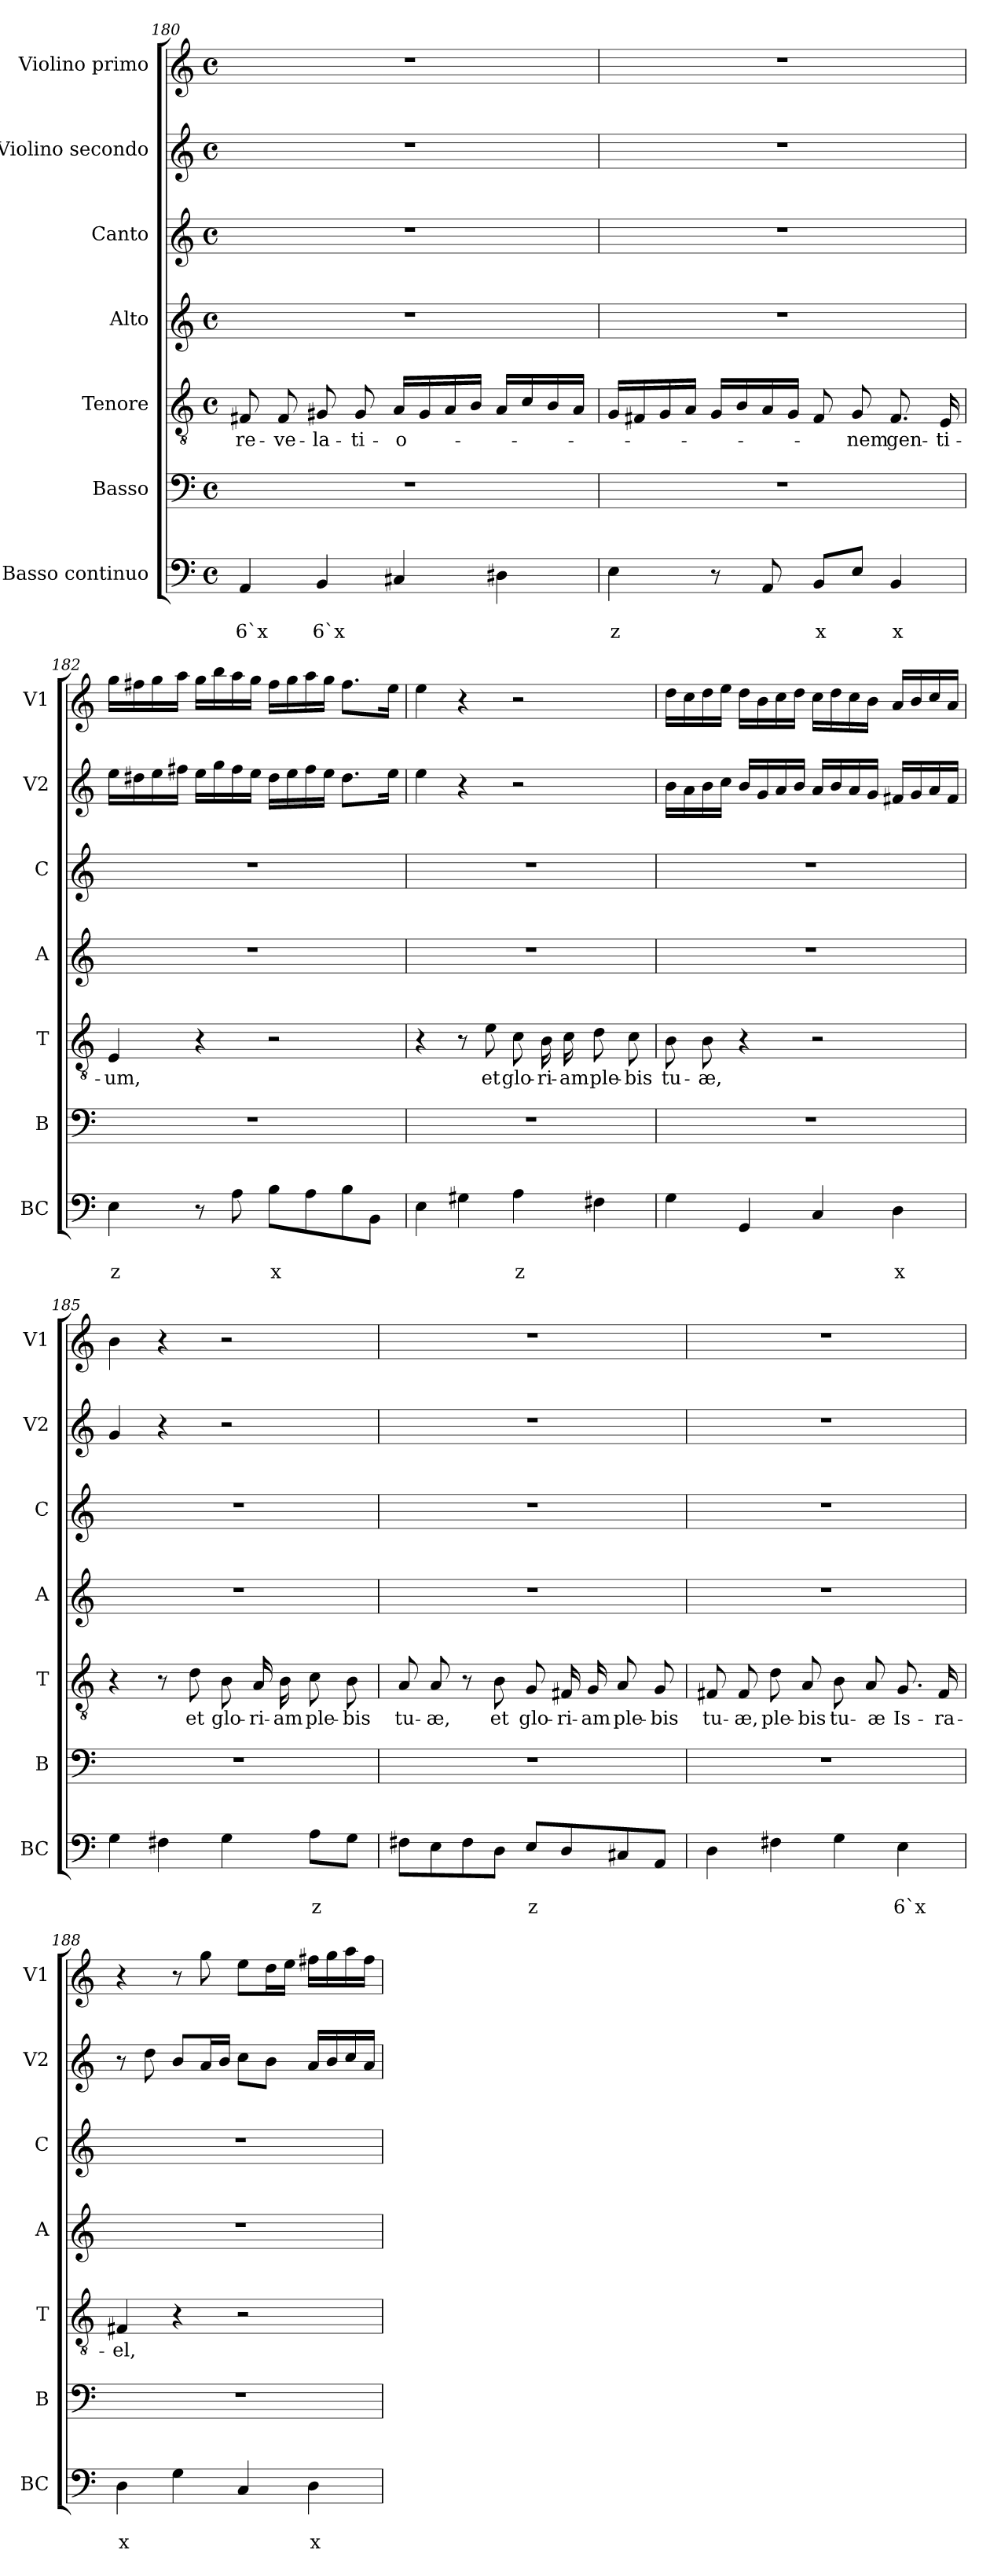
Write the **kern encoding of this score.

**kern	**text	**text	**kern	**kern	**text	**kern	**kern	**kern	**kern
*part7	*part7	*part7	*part6	*part5	*part5	*part4	*part3	*part2	*part1
*staff7	*staff7	*staff7	*staff6	*staff5	*staff5	*staff4	*staff3	*staff2	*staff1
*I"Basso continuo	*	*	*I"Basso	*I"Tenore	*	*I"Alto	*I"Canto	*I"Violino secondo	*I"Violino primo
*I'BC	*	*	*I'B	*I'T	*	*I'A	*I'C	*I'V2	*I'V1
!!LO:PB:g=z
*clefF4	*	*	*clefF4	*clefGv2	*	*clefG2	*clefG2	*clefG2	*clefG2
*k[]	*	*	*k[]	*k[]	*	*k[]	*k[]	*k[]	*k[]
*C:	*	*	*C:	*C:	*	*C:	*C:	*C:	*C:
*M4/4	*	*	*M4/4	*M4/4	*	*M4/4	*M4/4	*M4/4	*M4/4
*met(c)	*	*	*met(c)	*met(c)	*	*met(c)	*met(c)	*met(c)	*met(c)
=180	=180	=180	=180	=180	=180	=180	=180	=180	=180
!	!	!LO:LY:b	!	!	!LO:LY:b	!	!	!	!
4AA/	.	6`x	1r	8F#X/	re-	1r	1r	1r	1r
!	!	!	!	!	!LO:LY:b	!	!	!	!
.	.	.	.	8F#/	-ve-	.	.	.	.
!	!	!LO:LY:b	!	!	!LO:LY:b	!	!	!	!
4BB/	.	6`x	.	8G#X/	-la-	.	.	.	.
!	!	!	!	!	!LO:LY:b	!	!	!	!
.	.	.	.	8G#/	-ti-	.	.	.	.
!	!	!	!	!	!LO:LY:b	!	!	!	!
4C#X/	.	.	.	16A/LL	-o-	.	.	.	.
.	.	.	.	16G#/	.	.	.	.	.
.	.	.	.	16A/	.	.	.	.	.
.	.	.	.	16B/JJ	.	.	.	.	.
4D#X\	.	.	.	16A/LL	.	.	.	.	.
.	.	.	.	16c/	.	.	.	.	.
.	.	.	.	16B/	.	.	.	.	.
.	.	.	.	16A/JJ	.	.	.	.	.
=181	=181	=181	=181	=181	=181	=181	=181	=181	=181
!	!	!LO:LY:b	!	!	!	!	!	!	!
4E\	.	z	1r	16G/LL	.	1r	1r	1r	1r
.	.	.	.	16F#X/	.	.	.	.	.
.	.	.	.	16G/	.	.	.	.	.
.	.	.	.	16A/JJ	.	.	.	.	.
8r	.	.	.	16G/LL	.	.	.	.	.
.	.	.	.	16B/	.	.	.	.	.
8AA/	.	.	.	16A/	.	.	.	.	.
.	.	.	.	16G/JJ	.	.	.	.	.
!	!	!LO:LY:b	!	!	!	!	!	!	!
8BB/L	.	x	.	8F#/	.	.	.	.	.
!	!	!	!	!	!LO:LY:b	!	!	!	!
8E/J	.	.	.	8G/	-nem	.	.	.	.
!	!	!LO:LY:b	!	!	!LO:LY:b	!	!	!	!
4BB/	.	x	.	8.F#/	gen-	.	.	.	.
!	!	!	!	!	!LO:LY:b	!	!	!	!
.	.	.	.	16E/	-ti-	.	.	.	.
=182	=182	=182	=182	=182	=182	=182	=182	=182	=182
!	!	!LO:LY:b	!	!	!LO:LY:b	!	!	!	!
4E\	.	z	1r	4E/	-um,	1r	1r	16ee\LL	16gg\LL
.	.	.	.	.	.	.	.	16dd#X\	16ff#X\
.	.	.	.	.	.	.	.	16ee\	16gg\
.	.	.	.	.	.	.	.	16ff#X\JJ	16aa\JJ
8r	.	.	.	4r	.	.	.	16ee\LL	16gg\LL
.	.	.	.	.	.	.	.	16gg\	16bb\
8A\	.	.	.	.	.	.	.	16ff#\	16aa\
.	.	.	.	.	.	.	.	16ee\JJ	16gg\JJ
!	!	!LO:LY:b	!	!	!	!	!	!	!
8B\L	.	x	.	2r	.	.	.	16dd#\LL	16ff#\LL
.	.	.	.	.	.	.	.	16ee\	16gg\
8A\	.	.	.	.	.	.	.	16ff#\	16aa\
.	.	.	.	.	.	.	.	16ee\JJ	16gg\JJ
8B\	.	.	.	.	.	.	.	8.dd#\L	8.ff#\L
8BB\J	.	.	.	.	.	.	.	.	.
.	.	.	.	.	.	.	.	16ee\Jk	16ee\Jk
=183	=183	=183	=183	=183	=183	=183	=183	=183	=183
4E\	.	.	1r	4r	.	1r	1r	4ee\	4ee\
4G#X\	.	.	.	8r	.	.	.	4r	4r
!	!	!	!	!	!LO:LY:b	!	!	!	!
.	.	.	.	8e\	et	.	.	.	.
!	!	!LO:LY:b	!	!	!LO:LY:b	!	!	!	!
4A\	.	z	.	8c\	glo-	.	.	2r	2r
!	!	!	!	!	!LO:LY:b	!	!	!	!
.	.	.	.	16B\	-ri-	.	.	.	.
!	!	!	!	!	!LO:LY:b	!	!	!	!
.	.	.	.	16c\	-am	.	.	.	.
!	!	!	!	!	!LO:LY:b	!	!	!	!
4F#X\	.	.	.	8d\	ple-	.	.	.	.
!	!	!	!	!	!LO:LY:b	!	!	!	!
.	.	.	.	8c\	-bis	.	.	.	.
!!LO:LB:g=z
=184	=184	=184	=184	=184	=184	=184	=184	=184	=184
!	!	!	!	!	!LO:LY:b	!	!	!	!
4G\	.	.	1r	8B\	tu-	1r	1r	16b\LL	16dd\LL
.	.	.	.	.	.	.	.	16a\	16cc\
!	!	!	!	!	!LO:LY:b	!	!	!	!
.	.	.	.	8B\	-æ,	.	.	16b\	16dd\
.	.	.	.	.	.	.	.	16cc\JJ	16ee\JJ
4GG/	.	.	.	4r	.	.	.	16b/LL	16dd\LL
.	.	.	.	.	.	.	.	16g/	16b\
.	.	.	.	.	.	.	.	16a/	16cc\
.	.	.	.	.	.	.	.	16b/JJ	16dd\JJ
4C/	.	.	.	2r	.	.	.	16a/LL	16cc\LL
.	.	.	.	.	.	.	.	16b/	16dd\
.	.	.	.	.	.	.	.	16a/	16cc\
.	.	.	.	.	.	.	.	16g/JJ	16b\JJ
!	!	!LO:LY:b	!	!	!	!	!	!	!
4D\	.	x	.	.	.	.	.	16f#X/LL	16a/LL
.	.	.	.	.	.	.	.	16g/	16b/
.	.	.	.	.	.	.	.	16a/	16cc/
.	.	.	.	.	.	.	.	16f#/JJ	16a/JJ
=185	=185	=185	=185	=185	=185	=185	=185	=185	=185
4G\	.	.	1r	4r	.	1r	1r	4g/	4b\
4F#X\	.	.	.	8r	.	.	.	4r	4r
!	!	!	!	!	!LO:LY:b	!	!	!	!
.	.	.	.	8d\	et	.	.	.	.
!	!	!	!	!	!LO:LY:b	!	!	!	!
4G\	.	.	.	8B\	glo-	.	.	2r	2r
!	!	!	!	!	!LO:LY:b	!	!	!	!
.	.	.	.	16A/	-ri-	.	.	.	.
!	!	!	!	!	!LO:LY:b	!	!	!	!
.	.	.	.	16B\	-am	.	.	.	.
!	!	!LO:LY:b	!	!	!LO:LY:b	!	!	!	!
8A\L	.	z	.	8c\	ple-	.	.	.	.
!	!	!	!	!	!LO:LY:b	!	!	!	!
8G\J	.	.	.	8B\	-bis	.	.	.	.
=186	=186	=186	=186	=186	=186	=186	=186	=186	=186
!	!	!	!	!	!LO:LY:b	!	!	!	!
8F#X\L	.	.	1r	8A/	tu-	1r	1r	1r	1r
!	!	!	!	!	!LO:LY:b	!	!	!	!
8E\	.	.	.	8A/	-æ,	.	.	.	.
8F#\	.	.	.	8r	.	.	.	.	.
!	!	!	!	!	!LO:LY:b	!	!	!	!
8D\J	.	.	.	8B\	et	.	.	.	.
!	!	!LO:LY:b	!	!	!LO:LY:b	!	!	!	!
8E/L	.	z	.	8G/	glo-	.	.	.	.
!	!	!	!	!	!LO:LY:b	!	!	!	!
8D/	.	.	.	16F#X/	-ri-	.	.	.	.
!	!	!	!	!	!LO:LY:b	!	!	!	!
.	.	.	.	16G/	-am	.	.	.	.
!	!	!	!	!	!LO:LY:b	!	!	!	!
8C#X/	.	.	.	8A/	ple-	.	.	.	.
!	!	!	!	!	!LO:LY:b	!	!	!	!
8AA/J	.	.	.	8G/	-bis	.	.	.	.
=187	=187	=187	=187	=187	=187	=187	=187	=187	=187
!	!	!	!	!	!LO:LY:b	!	!	!	!
4D\	.	.	1r	8F#X/	tu-	1r	1r	1r	1r
!	!	!	!	!	!LO:LY:b	!	!	!	!
.	.	.	.	8F#/	-æ,	.	.	.	.
!	!	!	!	!	!LO:LY:b	!	!	!	!
4F#X\	.	.	.	8d\	ple-	.	.	.	.
!	!	!	!	!	!LO:LY:b	!	!	!	!
.	.	.	.	8A/	-bis	.	.	.	.
!	!	!	!	!	!LO:LY:b	!	!	!	!
4G\	.	.	.	8B\	tu-	.	.	.	.
!	!	!	!	!	!LO:LY:b	!	!	!	!
.	.	.	.	8A/	-æ	.	.	.	.
!	!	!LO:LY:b	!	!	!LO:LY:b	!	!	!	!
4E\	.	6`x	.	8.G/	Is-	.	.	.	.
!	!	!	!	!	!LO:LY:b	!	!	!	!
.	.	.	.	16F#/	-ra-	.	.	.	.
!!LO:PB:g=z
=188	=188	=188	=188	=188	=188	=188	=188	=188	=188
!	!	!LO:LY:b	!	!	!LO:LY:b	!	!	!	!
4D\	.	x	1r	4F#X/	-el,	1r	1r	8r	4r
.	.	.	.	.	.	.	.	8dd\	.
4G\	.	.	.	4r	.	.	.	8b/L	8r
.	.	.	.	.	.	.	.	16a/L	8gg\
.	.	.	.	.	.	.	.	16b/JJ	.
4C/	.	.	.	2r	.	.	.	8cc\L	8ee\L
.	.	.	.	.	.	.	.	8b\J	16dd\L
.	.	.	.	.	.	.	.	.	16ee\JJ
!	!	!LO:LY:b	!	!	!	!	!	!	!
4D\	.	x	.	.	.	.	.	16a/LL	16ff#X\LL
.	.	.	.	.	.	.	.	16b/	16gg\
.	.	.	.	.	.	.	.	16cc/	16aa\
.	.	.	.	.	.	.	.	16a/JJ	16ff#\JJ
=	=	=	=	=	=	=	=	=	=
*-	*-	*-	*-	*-	*-	*-	*-	*-	*-
